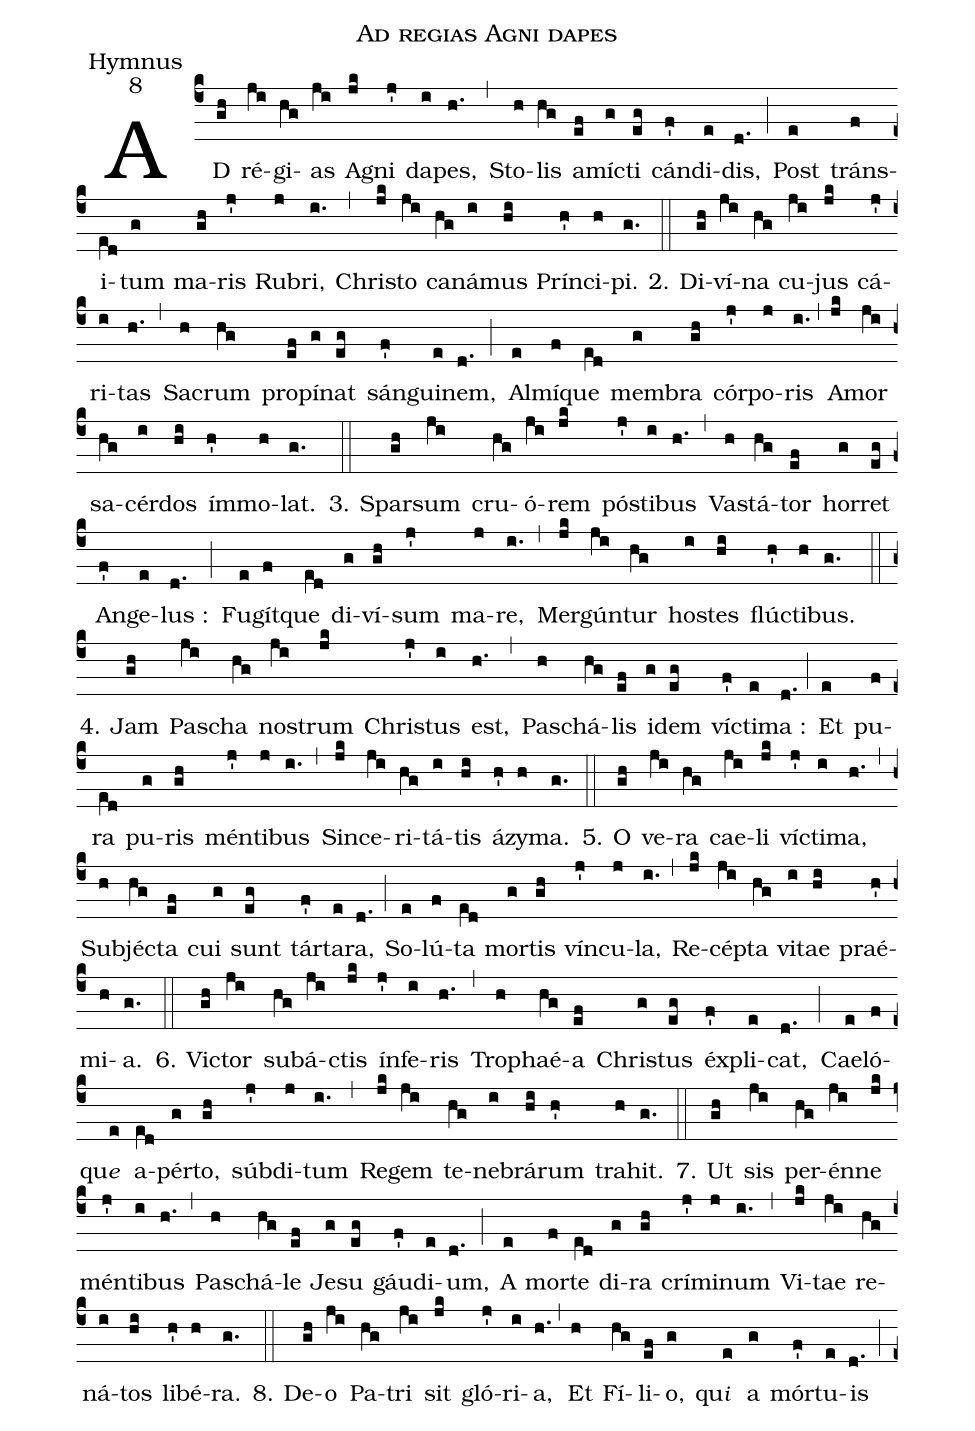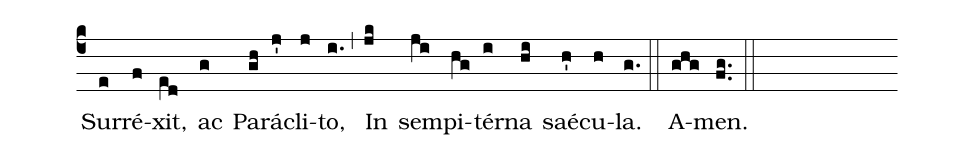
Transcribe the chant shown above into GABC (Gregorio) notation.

name:Ad regias Agni dapes;
office-part:Hymnus;
mode:8;
%%
(c4) AD(gh) ré(ji)gi(hg)as(ji) A(jk)gni(j') da(i)pes,(h.) (,) Sto(h)lis(hg) a(ef)mí(g)cti(eg) cán(f')di(e)dis,(d.) (;) Post(e) tráns(f)i(e[ll:1]d)tum(g) ma(gh)ris(j') Ru(j)bri,(i.) (,) Chri(jk)sto(ji) ca(hg)ná(i)mus(hi) Prín(h')ci(h)pi.(g.) (::)
2. Di(gh)ví(ji)na(hg) cu(ji)jus(jk) cá(j')ri(i)tas(h.) (,) Sa(h)crum(hg) pro(ef)pí(g)nat(eg) sán(f')gui(e)nem,(d.) (;) Al(e)mí(f)que(e[ll:1]d) mem(g)bra(gh) cór(j')po(j)ris(i.) (,) A(jk)mor(ji) sa(hg)cér(i)dos(hi) ím(h')mo(h)lat.(g.) (::)
3. Spar(gh)sum(ji) cru(hg)ó(ji)rem(jk) pó(j')sti(i)bus(h.) (,) Va(h)stá(hg)tor(ef) hor(g)ret(eg) An(f')ge(e)lus :(d.) (;) Fu(e)gít(f)que(e[ll:1]d) di(g)ví(gh)sum(j') ma(j)re,(i.) (,) Mer(jk)gún(ji)tur(hg) ho(i)stes(hi) flú(h')cti(h)bus.(g.) (::)
4. Jam(gh) Pa(ji)scha(hg) no(ji)strum(jk) Chri(j')stus(i) est,(h.) (,) Pa(h)schá(hg)lis(ef) i(g)dem(eg) ví(f')cti(e)ma :(d.) (;) Et(e) pu(f)ra(e[ll:1]d) pu(g)ris(gh) mén(j')ti(j)bus(i.) (,) Sin(jk)ce(ji)ri(hg)tá(i)tis(hi) á(h')zy(h)ma.(g.) (::)
5. O(gh) ve(ji)ra(hg) cae(ji)li(jk) ví(j')cti(i)ma,(h.) (,) Sub(h)jé(hg)cta(ef) cui(g) sunt(eg) tár(f')ta(e)ra,(d.) (;) So(e)lú(f)ta(e[ll:1]d) mor(g)tis(gh) vín(j')cu(j)la,(i.) (,) Re(jk)cé(ji)pta(hg) vi(i)tae(hi) praé(h')mi(h)a.(g.) (::)
6. Vi(gh)ctor(ji) sub(hg)á(ji)ctis(jk) ín(j')fe(i)ris(h.) (,) Tro(h)phaé(hg)a(ef) Chri(g)stus(eg) éx(f')pli(e)cat,(d.) (;) Cae(e)ló(f)qu{<e>e</e>}(e) a(e[ll:1]d)pér(g)to,(gh) súb(j')di(j)tum(i.) (,) Re(jk)gem(ji) te(hg)ne(i)brá(hi)rum(h') tra(h)hit.(g.) (::)
7. Ut(gh) sis(ji) per(hg)én(ji)ne(jk) mén(j')ti(i)bus(h.) (,) Pa(h)schá(hg)le(ef) Je(g)su(eg) gáu(f')di(e)um,(d.) (;) A(e) mor(f)te(e[ll:1]d) di(g)ra(gh) crí(j')mi(j)num(i.) (,) Vi(jk)tae(ji) re(hg)ná(i)tos(hi) li(h')bé(h)ra.(g.) (::)
8. De(gh)o(ji) Pa(hg)tri(ji) sit(jk) gló(j')ri(i)a,(h.) (,) Et(h) Fí(hg)li(ef)o,(g) qu{<e>i</e>}(e) a(g) mór(f')tu(e)is(d.) (;) Sur(e)ré(f)xit,(e[ll:1]d) ac(g) Pa(gh)rá(j')cli(j)to,(i.) (,) In(jk) sem(ji)pi(hg)tér(i)na(hi) saé(h')cu(h)la.(g.) (::) A(ghg)men.(fg..) (::)
